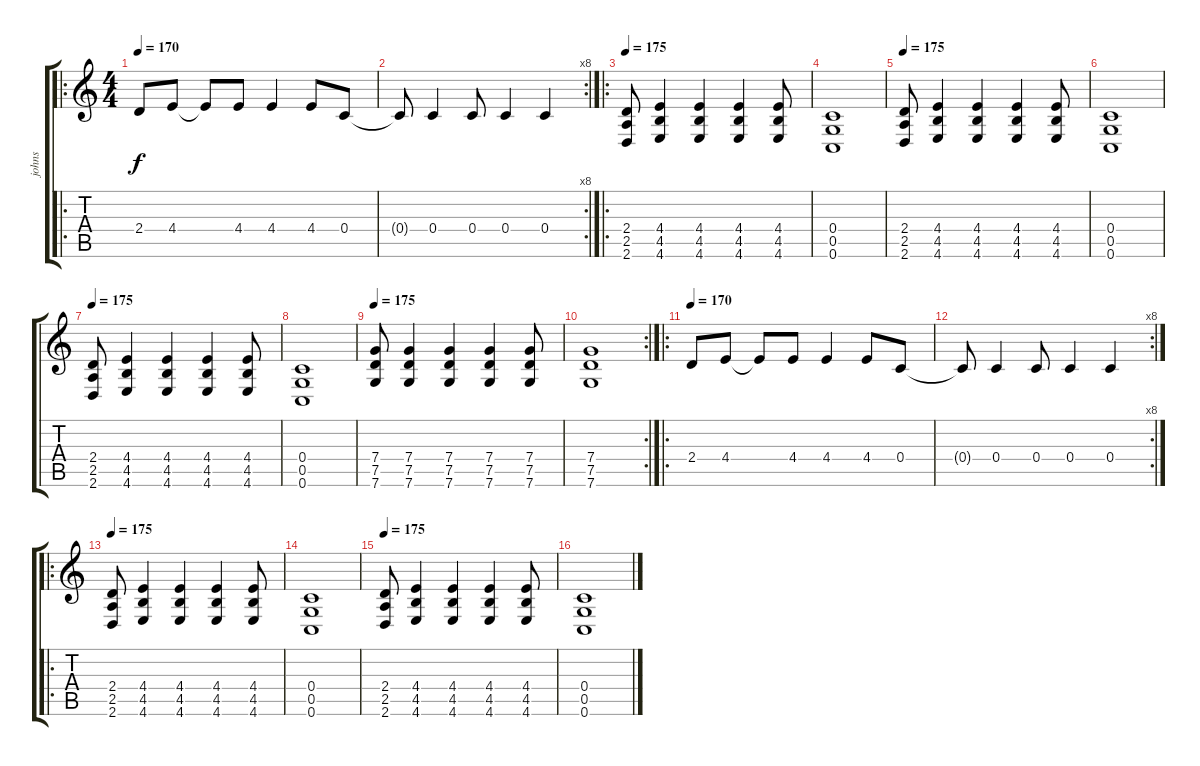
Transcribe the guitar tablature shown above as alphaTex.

\track ("johns" "johns") {instrument distortionguitar}
\staff {score tabs}
\tuning (D4 A3 F3 C3 G2 C2) {hide}
\ro
\ts (4 4)
\tempo 170
\clef g2
\ks c
2.4.8{dy f instrument electricguitarclean} 4.4.8 4.4{t}.8 4.4.8 4.4.4 4.4.8 0.4.8 |
\rc 8
0.4{t}.8 0.4.4 0.4.8 0.4.4 0.4.4 |
\ro
\tempo 175
(2.4 2.5 2.6).8{instrument distortionguitar} (4.4 4.5 4.6).4 (4.4 4.5 4.6).4 (4.4 4.5 4.6).4 (4.4 4.5 4.6).8 |
(0.4 0.5 0.6).1 |
\tempo 175
(2.4 2.5 2.6).8 (4.4 4.5 4.6).4 (4.4 4.5 4.6).4 (4.4 4.5 4.6).4 (4.4 4.5 4.6).8 |
(0.4 0.5 0.6).1 |
\tempo 175
(2.4 2.5 2.6).8 (4.4 4.5 4.6).4 (4.4 4.5 4.6).4 (4.4 4.5 4.6).4 (4.4 4.5 4.6).8 |
(0.4 0.5 0.6).1 |
\tempo 175
(7.4 7.5 7.6).8 (7.4 7.5 7.6).4 (7.4 7.5 7.6).4 (7.4 7.5 7.6).4 (7.4 7.5 7.6).8 |
\rc 2
(7.4 7.5 7.6).1 |
\ro
\tempo 170
2.4.8{instrument electricguitarclean} 4.4.8 4.4{t}.8 4.4.8 4.4.4 4.4.8 0.4.8 |
\rc 8
0.4{t}.8 0.4.4 0.4.8 0.4.4 0.4.4 |
\ro
\tempo 175
(2.4 2.5 2.6).8{instrument distortionguitar} (4.4 4.5 4.6).4 (4.4 4.5 4.6).4 (4.4 4.5 4.6).4 (4.4 4.5 4.6).8 |
(0.4 0.5 0.6).1 |
\tempo 175
(2.4 2.5 2.6).8 (4.4 4.5 4.6).4 (4.4 4.5 4.6).4 (4.4 4.5 4.6).4 (4.4 4.5 4.6).8 |
(0.4 0.5 0.6).1
